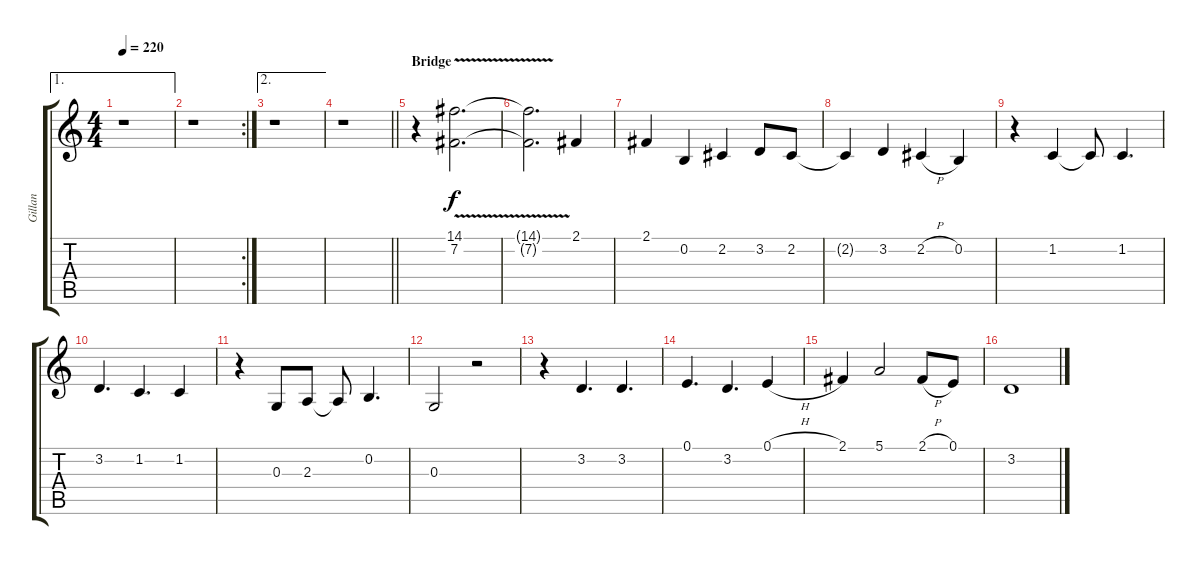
\track ("Gillan" "Gillan") {instrument lead6voice}
\staff {score tabs}
\tuning (E4 B3 G3 D3 A2 E2) {hide}
\ae 1
\ts (4 4)
\tempo 220
\clef g2
\ks c
r.1{dy f} |
\rc 2
r.1 |
\ae 2
r.1 |
\barLineRight lightlight
r.1 |
\section ("" "Bridge")
r.4 (14.1{v} 7.2{v}).2{d} |
(14.1{t} 7.2{t}).2{d} 2.1.4 |
2.1.4 0.2.4 2.2.4 3.2.8 2.2.8 |
2.2{t}.4 3.2.4 2.2{h}.4 0.2.4 |
r.4 1.2.4 1.2{t}.8 1.2.4{d} |
3.2.4{d} 1.2.4{d} 1.2.4 |
r.4 0.3.8 2.3.8 2.3{t}.8 0.2.4{d} |
0.3.2 r.2 |
r.4 3.2.4{d} 3.2.4{d} |
0.1.4{d} 3.2.4{d} 0.1{h}.4 |
2.1.4 5.1.2 2.1{h}.8 0.1.8 |
3.2.1
